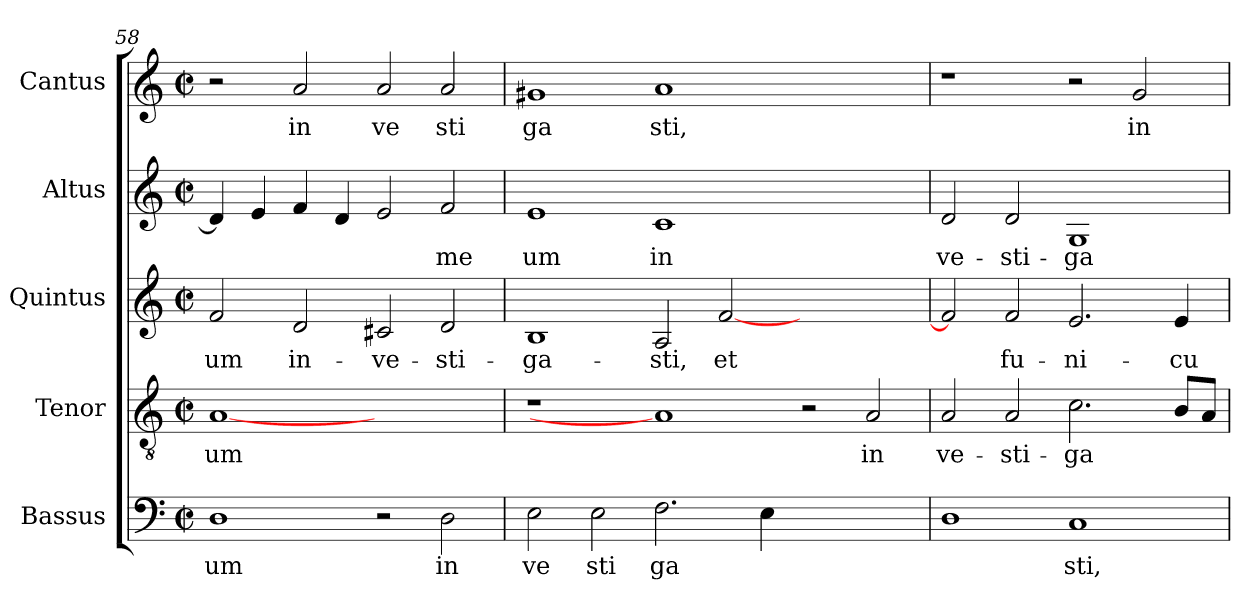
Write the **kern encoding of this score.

**kern	**text	**kern	**text	**kern	**text	**kern	**text	**kern	**text
*part5	*part5	*part4	*part4	*part3	*part3	*part2	*part2	*part1	*part1
*staff5	*staff5	*staff4	*staff4	*staff3	*staff3	*staff2	*staff2	*staff1	*staff1
*I"Bassus	*	*I"Tenor	*	*I"Quintus	*	*I"Altus	*	*I"Cantus	*
*clefF4	*	*clefGv2	*	*clefG2	*	*clefG2	*	*clefG2	*
*k[]	*	*k[]	*	*k[]	*	*k[]	*	*k[]	*
*C:	*	*C:	*	*C:	*	*C:	*	*C:	*
*M2/2	*	*M2/2	*	*M2/2	*	*M2/2	*	*M2/2	*
*met(c|)	*	*met(c|)	*	*met(c|)	*	*met(c|)	*	*met(c|)	*
=58	=58	=58	=58	=58	=58	=58	=58	=58	=58
!	!LO:LY:b:cj	!	!LO:LY:b:cj	!	!LO:LY:b:cj	!	!LO:LY:b:cj	!	!
1D	um	[1A	um	2f/	-um	4d/]	.	2r	.
!	!	!	!	!	!	!	!LO:LY:b:cj	!	!
.	.	.	.	.	.	4e/	.	.	.
!	!	!	!	!	!LO:LY:b:cj	!	!LO:LY:b:cj	!	!LO:LY:b:cj
.	.	.	.	2d/	in-	4f/	.	2a/	in
!	!	!	!	!	!	!	!LO:LY:b:cj	!	!
.	.	.	.	.	.	4d/	.	.	.
!	!	!	!	!	!LO:LY:b:cj	!	!LO:LY:b:cj	!	!LO:LY:b:cj
2r	.	1ryy	.	2c#X/	-ve-	2e/	.	2a/	ve
!	!LO:LY:b:cj	!	!	!	!LO:LY:b:cj	!	!LO:LY:b:cj	!	!LO:LY:b:cj
2D\	in	.	.	2d/	-sti-	2f/	me	2a/	sti
=59	=59	=59	=59	=59	=59	=59	=59	=59	=59
!	!LO:LY:b:cj	!	!	!	!LO:LY:b:cj	!	!LO:LY:b:cj	!	!LO:LY:b:cj
2E\	ve	1r	.	1B	-ga-	1e	um	1g#X	ga
!	!LO:LY:b:cj	!	!	!	!	!	!	!	!
2E\	sti	.	.	.	.	.	.	.	.
!	!LO:LY:b:cj	!	!	!	!LO:LY:b:cj	!	!LO:LY:b:cj	!	!LO:LY:b:cj
2.F\	ga	1A]	.	2A/	-sti,	1c	in	1a	sti,
!	!	!	!	!	!LO:LY:b:cj	!	!	!	!
.	.	.	.	[<2f/	et	.	.	.	.
!	!LO:LY:b:cj	!	!	!	!	!	!	!	!
4E\	.	.	.	.	.	.	.	.	.
1ryy	.	2r	.	1ryy	.	1ryy	.	1ryy	.
!	!	!	!LO:LY:b:cj	!	!	!	!	!	!
.	.	2A/	in	.	.	.	.	.	.
!!LO:LB:g=z
=60	=60	=60	=60	=60	=60	=60	=60	=60	=60
!	!LO:LY:b:cj	!	!LO:LY:b:cj	!	!LO:LY:b:cj	!	!LO:LY:b:cj	!	!
1D	.	2A/	ve-	2f/]	.	2d/	ve-	1r	.
!	!	!	!LO:LY:b:cj	!	!LO:LY:b:cj	!	!LO:LY:b:cj	!	!
.	.	2A/	-sti-	2f/	fu-	2d/	-sti-	.	.
!	!LO:LY:b:cj	!	!LO:LY:b:cj	!	!LO:LY:b:cj	!	!LO:LY:b:cj	!	!
1C	sti,	2.c\	-ga-	2.e/	-ni-	1G	-ga-	2r	.
!	!	!	!	!	!	!	!	!	!LO:LY:b:cj
.	.	.	.	.	.	.	.	2g/	in-
!	!	!	!LO:LY:b:cj	!	!LO:LY:b:cj	!	!	!	!
.	.	8B/L	--	4e/	-cu-	.	.	.	.
!	!	!	!LO:LY:b:cj	!	!	!	!	!	!
.	.	8A/J	--	.	.	.	.	.	.
=	=	=	=	=	=	=	=	=	=
*-	*-	*-	*-	*-	*-	*-	*-	*-	*-
